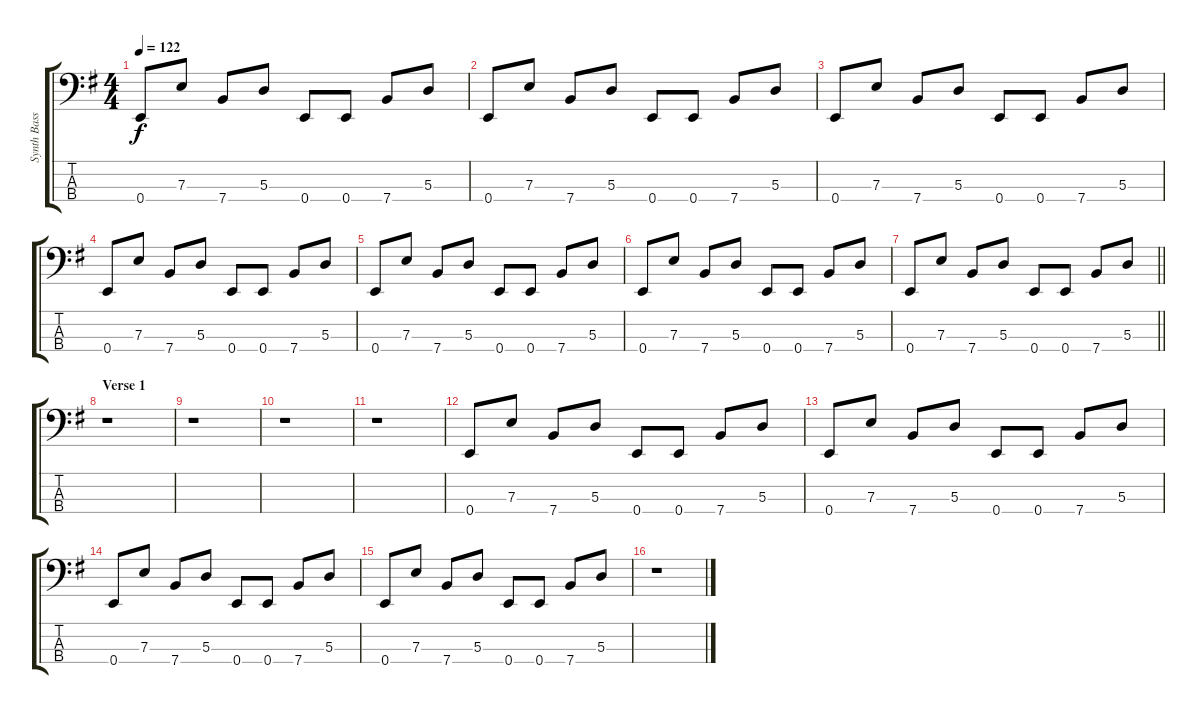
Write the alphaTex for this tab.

\track ("Synth Bass (David Bryan)" "Synth Bass") {instrument synthbass2}
\staff {score tabs}
\tuning (G2 D2 A1 E1) {hide}
\ts (4 4)
\tempo 122
\clef f4
\ks eminor
0.4.8{dy f} 7.3.8 7.4.8 5.3.8 0.4.8 0.4.8 7.4.8 5.3.8 |
0.4.8 7.3.8 7.4.8 5.3.8 0.4.8 0.4.8 7.4.8 5.3.8 |
0.4.8 7.3.8 7.4.8 5.3.8 0.4.8 0.4.8 7.4.8 5.3.8 |
0.4.8 7.3.8 7.4.8 5.3.8 0.4.8 0.4.8 7.4.8 5.3.8 |
0.4.8 7.3.8 7.4.8 5.3.8 0.4.8 0.4.8 7.4.8 5.3.8 |
0.4.8 7.3.8 7.4.8 5.3.8 0.4.8 0.4.8 7.4.8 5.3.8 |
\barLineRight lightlight
0.4.8 7.3.8 7.4.8 5.3.8 0.4.8 0.4.8 7.4.8 5.3.8 |
\section ("" "Verse 1")
r.1 |
r.1 |
r.1 |
r.1 |
0.4.8 7.3.8 7.4.8 5.3.8 0.4.8 0.4.8 7.4.8 5.3.8 |
0.4.8 7.3.8 7.4.8 5.3.8 0.4.8 0.4.8 7.4.8 5.3.8 |
0.4.8 7.3.8 7.4.8 5.3.8 0.4.8 0.4.8 7.4.8 5.3.8 |
0.4.8 7.3.8 7.4.8 5.3.8 0.4.8 0.4.8 7.4.8 5.3.8 |
r.1
